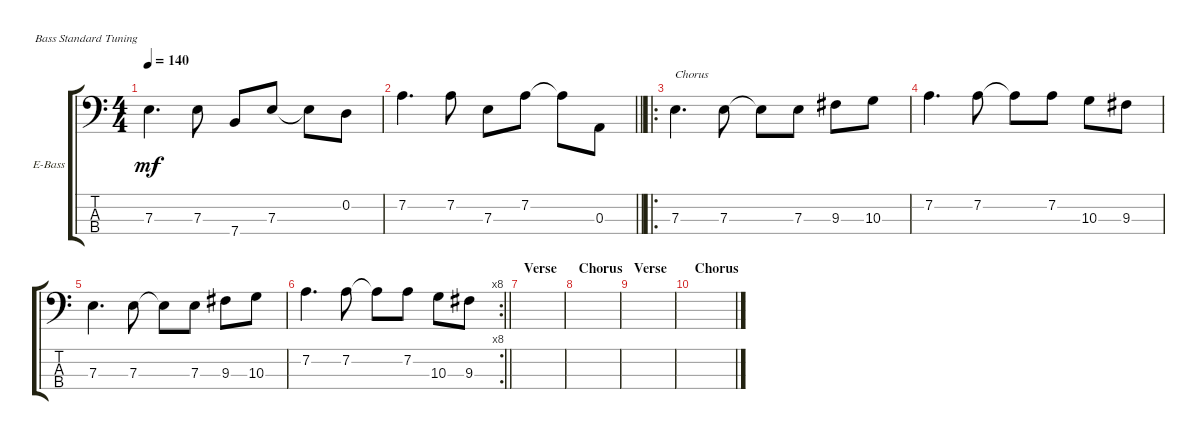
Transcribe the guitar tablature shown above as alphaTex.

\defaultSystemsLayout 4
\bracketExtendMode groupsimilarinstruments
\firstSystemTrackNameOrientation horizontal
\otherSystemsTrackNameOrientation horizontal
\track ("Electric Bass" "E-Bass") {instrument electricbassfinger}
\staff {score tabs}
\tuning (G2 D2 A1 E1)
\ts (4 4)
\tempo 140
\clef f4
\ks c
7.3.4{d dy mf} 7.3.8 7.4.8 7.3.8 7.3{t}.8 0.2.8 |
\barLineRight lightlight
7.2.4{d} 7.2.8 7.3.8 7.2.8 7.2{t}.8 0.3.8 |
\ro
7.3.4{d txt "Chorus"} 7.3.8 7.3{t}.8 7.3.8 9.3.8 10.3.8 |
7.2.4{d} 7.2.8 7.2{t}.8 7.2.8 10.3.8 9.3.8 |
7.3.4{d} 7.3.8 7.3{t}.8 7.3.8 9.3.8 10.3.8 |
\rc 8
\barLineRight lightlight
7.2.4{d} 7.2.8 7.2{t}.8 7.2.8 10.3.8 9.3.8 |
\section ("" "Verse")
|
\section ("" "Chorus")
|
\section ("" "Verse")
|
\section ("" "Chorus")
